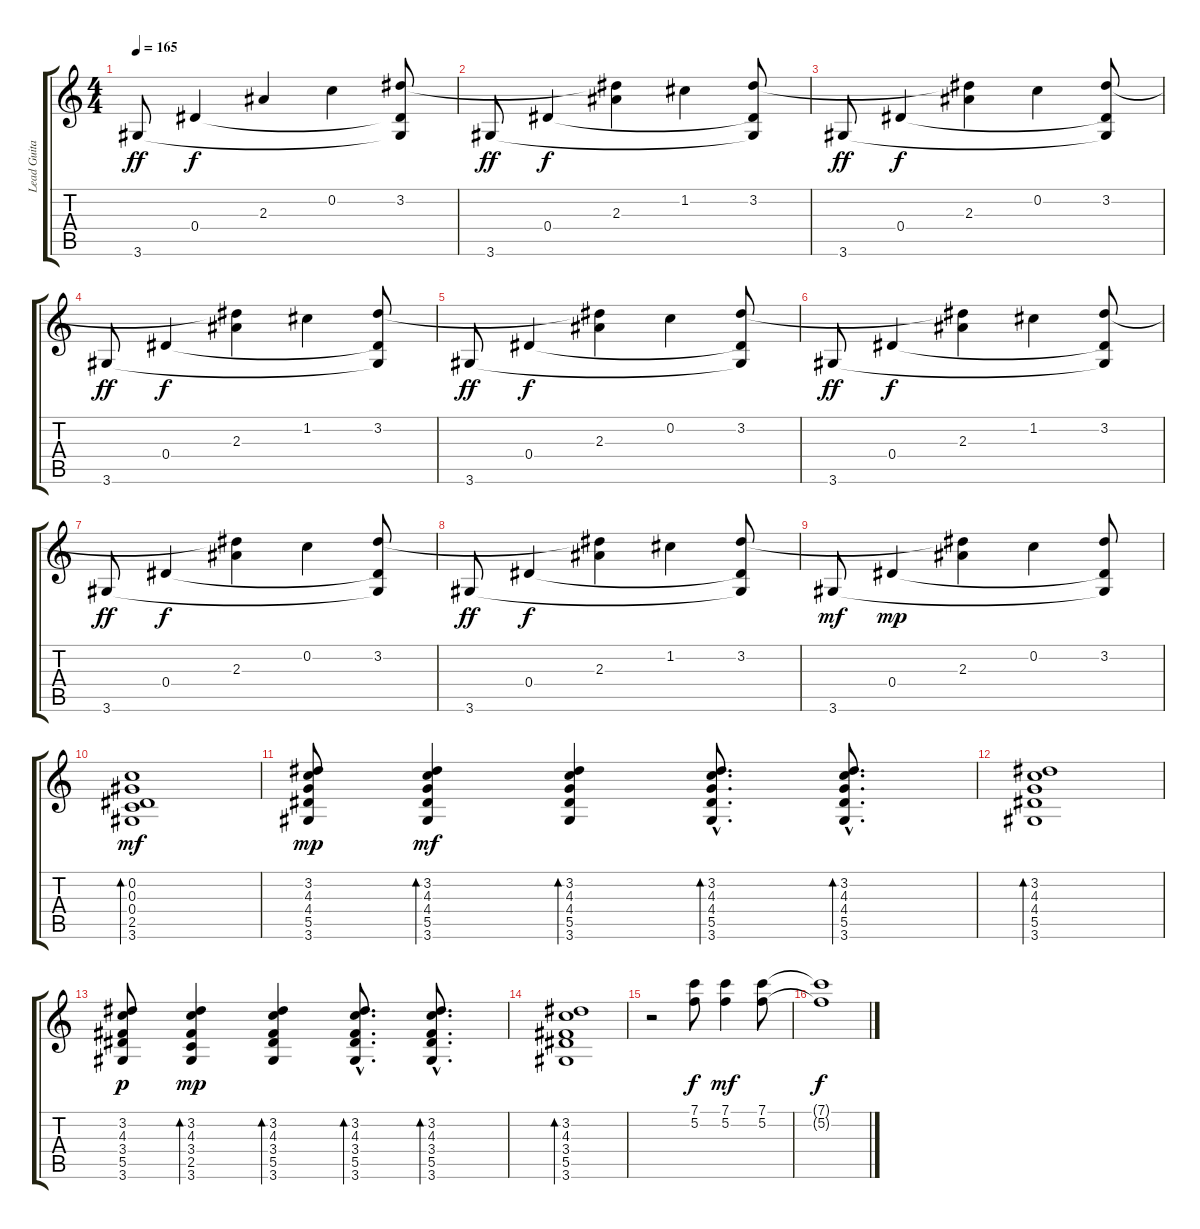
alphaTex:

\track ("Lead Guitar" "Lead Guita") {instrument acousticguitarnylon}
\staff {score tabs}
\tuning (F4 C4 Ab3 Eb3 Bb2 F2) {hide}
\ts (4 4)
\tempo 165
\clef g2
\ks c
3.6.8{dy ff instrument acousticguitarnylon} 0.4.4{dy f} 2.3.4 0.2.4 (3.2 0.4{t} 3.6{t}).8 |
3.6.8{dy ff} 0.4.4{dy f} (3.2{t} 2.3).4 1.2.4 (3.2 0.4{t} 3.6{t}).8 |
3.6.8{dy ff} 0.4.4{dy f} (3.2{t} 2.3).4 0.2.4 (3.2 0.4{t} 3.6{t}).8 |
3.6.8{dy ff} 0.4.4{dy f} (3.2{t} 2.3).4 1.2.4 (3.2 0.4{t} 3.6{t}).8 |
3.6.8{dy ff} 0.4.4{dy f} (3.2{t} 2.3).4 0.2.4 (3.2 0.4{t} 3.6{t}).8 |
3.6.8{dy ff} 0.4.4{dy f} (3.2{t} 2.3).4 1.2.4 (3.2 0.4{t} 3.6{t}).8 |
3.6.8{dy ff} 0.4.4{dy f} (3.2{t} 2.3).4 0.2.4 (3.2 0.4{t} 3.6{t}).8 |
3.6.8{dy ff} 0.4.4{dy f} (3.2{t} 2.3).4 1.2.4 (3.2 0.4{t} 3.6{t}).8 |
3.6.8{dy mf} 0.4.4{dy mp} (3.2{t} 2.3).4 0.2.4 (3.2 0.4{t} 3.6{t}).8 |
(0.2 0.3 0.4 2.5 3.6).1{bd 480 dy mf} |
(3.2 4.3 4.4 5.5 3.6).8{dy mp} (3.2 4.3 4.4 5.5 3.6).4{bd 60 dy mf} (3.2 4.3 4.4 5.5 3.6).4{bd 120} (3.2{hac} 4.3{hac} 4.4{hac} 5.5{hac} 3.6{hac}).8{d bd 60} (3.2{hac} 4.3{hac} 4.4{hac} 5.5{hac} 3.6{hac}).8{d bd 60} |
(3.2 4.3 4.4 5.5 3.6).1{bd 480} |
(3.2 4.3 3.4 5.5 3.6).8{dy p} (3.2 4.3 3.4 2.5 3.6).4{bd 60 dy mp} (3.2 4.3 3.4 5.5 3.6).4{bd 120} (3.2{hac} 4.3{hac} 3.4{hac} 5.5{hac} 3.6{hac}).8{d bd 60} (3.2{hac} 4.3{hac} 3.4{hac} 5.5{hac} 3.6{hac}).8{d bd 60} |
(3.2 4.3 3.4 5.5 3.6).1{bd 480} |
r.2 (7.1 5.2).8{dy f} (7.1 5.2).4{dy mf} (7.1 5.2).8 |
(7.1{t} 5.2{t}).1{dy f}
